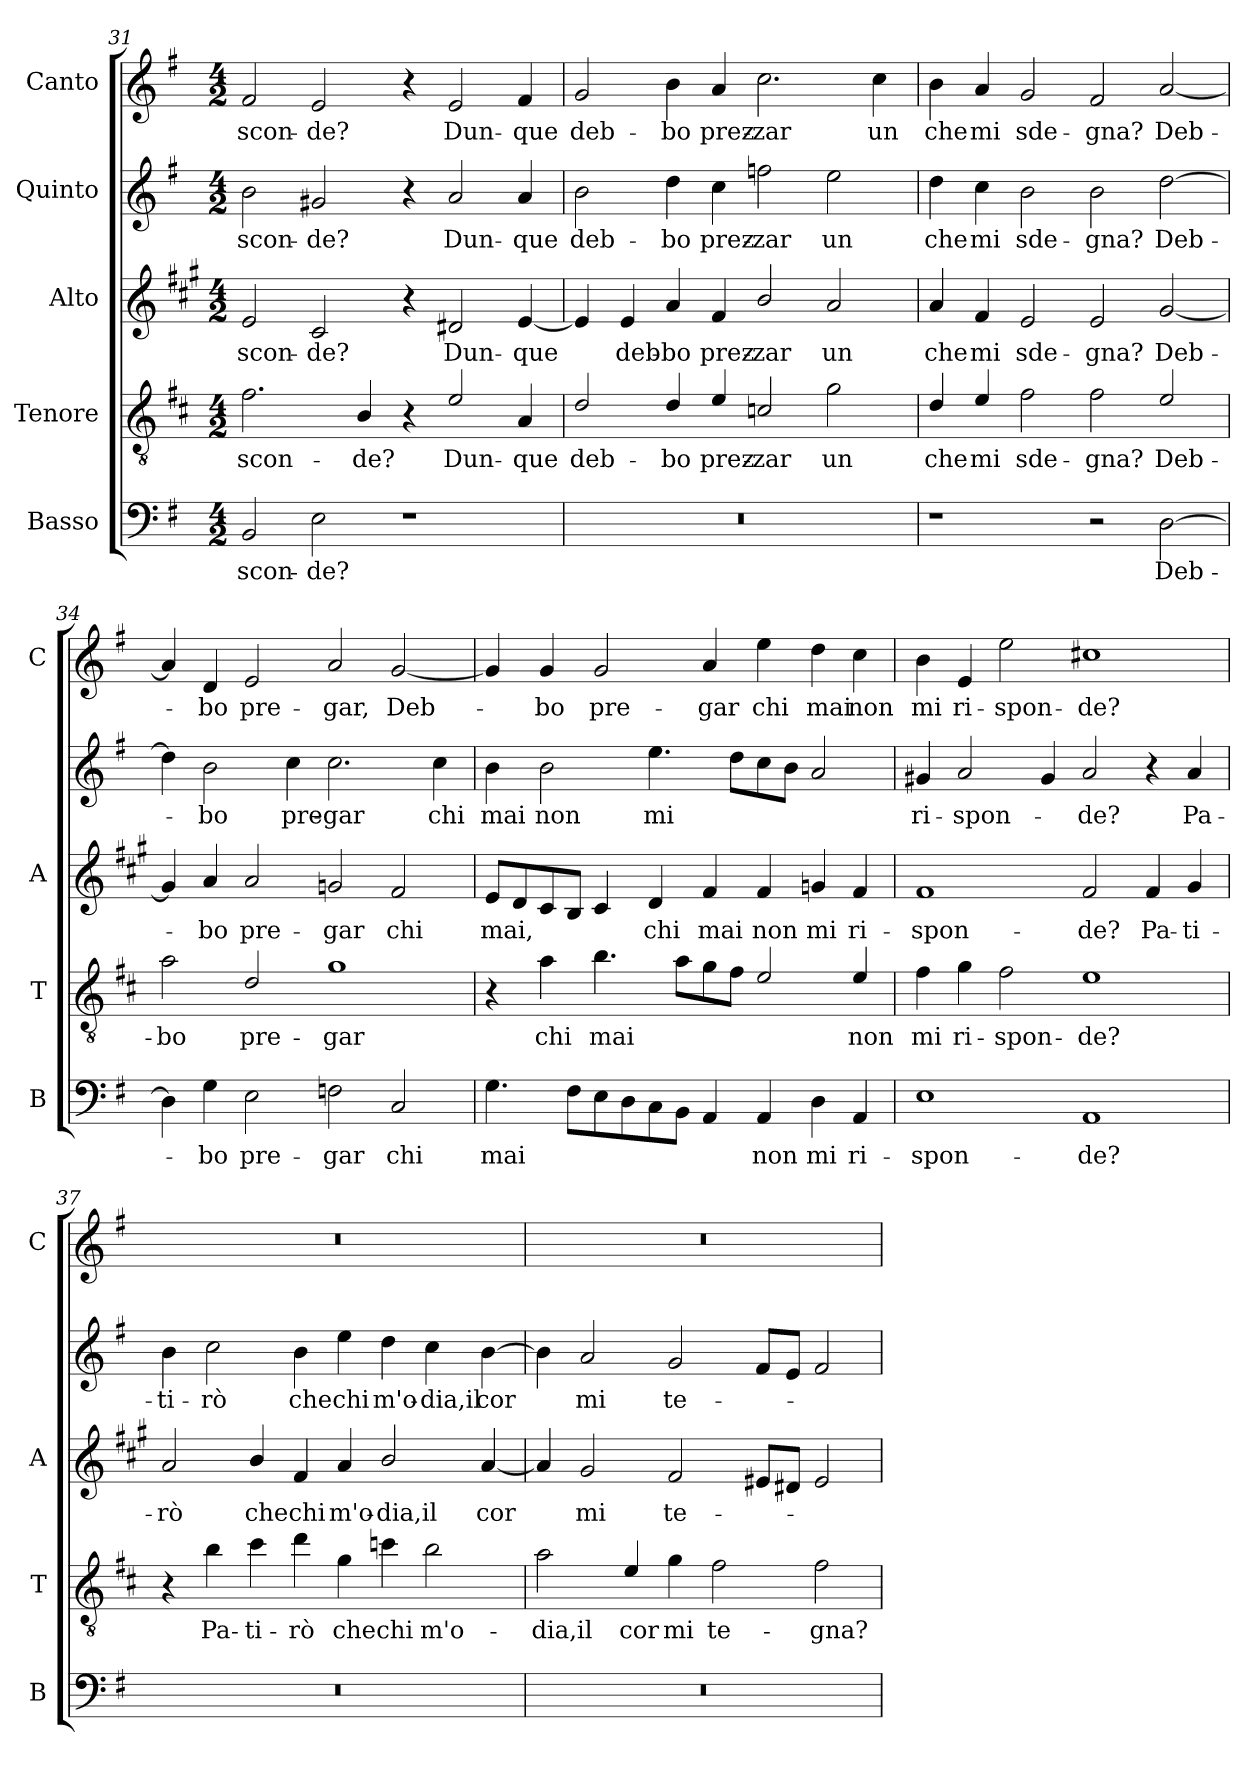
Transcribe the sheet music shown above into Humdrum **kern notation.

**kern	**text	**kern	**text	**kern	**text	**kern	**text	**kern	**text
*part5	*part5	*part4	*part4	*part3	*part3	*part2	*part2	*part1	*part1
*staff5	*staff5	*staff4	*staff4	*staff3	*staff3	*staff2	*staff2	*staff1	*staff1
*I"Basso	*	*I"Tenore	*	*I"Alto	*	*I"Quinto	*	*I"Canto	*
*I'B	*	*I'T	*	*I'A	*	*	*	*I'C	*
!!LO:LB:g=z
*clefF4	*	*clefGv2	*	*clefG2	*	*clefG2	*	*clefG2	*
*	*	*ITrd4c7	*	*ITrd1c2	*	*	*	*	*
*k[f#]	*	*k[f#]	*	*k[f#]	*	*k[f#]	*	*k[f#]	*
*G:	*	*G:	*	*G:	*	*G:	*	*G:	*
*M4/2	*	*M4/2	*	*M4/2	*	*M4/2	*	*M4/2	*
=31	=31	=31	=31	=31	=31	=31	=31	=31	=31
!	!LO:LY:b	!	!LO:LY:b	!	!LO:LY:b	!	!LO:LY:b	!	!LO:LY:b
2BB/	-scon-	2.B\	-scon-	2d/	-scon-	2b\	-scon-	2f#/	-scon-
!	!LO:LY:b	!	!	!	!LO:LY:b	!	!LO:LY:b	!	!LO:LY:b
2E\	-de?	.	.	2B/	-de?	2g#X/	-de?	2e/	-de?
!	!	!	!LO:LY:b	!	!	!	!	!	!
.	.	4E/	-de?	.	.	.	.	.	.
1r	.	4r	.	4r	.	4r	.	4r	.
!	!	!	!LO:LY:b	!	!LO:LY:b	!	!LO:LY:b	!	!LO:LY:b
.	.	2A/	Dun-	2c#X/	Dun-	2a/	Dun-	2e/	Dun-
!	!	!	!LO:LY:b	!	!LO:LY:b	!	!LO:LY:b	!	!LO:LY:b
.	.	4D/	-que	[4d/	-que	4a/	-que	4f#/	-que
=32	=32	=32	=32	=32	=32	=32	=32	=32	=32
!	!	!	!LO:LY:b	!	!	!	!LO:LY:b	!	!LO:LY:b
0r	.	2G/	deb-	4d/]	.	2b\	deb-	2g/	deb-
!	!	!	!	!	!LO:LY:b	!	!	!	!
.	.	.	.	4d/	deb-	.	.	.	.
!	!	!	!LO:LY:b	!	!LO:LY:b	!	!LO:LY:b	!	!LO:LY:b
.	.	4G/	-bo	4g/	-bo	4dd\	-bo	4b\	-bo
!	!	!	!LO:LY:b	!	!LO:LY:b	!	!LO:LY:b	!	!LO:LY:b
.	.	4A/	prez-	4e/	prez-	4cc\	prez-	4a/	prez-
!	!	!	!LO:LY:b	!	!LO:LY:b	!	!LO:LY:b	!	!LO:LY:b
.	.	2Fn/	-zar	2a/	-zar	2ffn\	-zar	2.cc\	-zar
!	!	!	!LO:LY:b	!	!LO:LY:b	!	!LO:LY:b	!	!
.	.	2c\	un	2g/	un	2ee\	un	.	.
!	!	!	!	!	!	!	!	!	!LO:LY:b
.	.	.	.	.	.	.	.	4cc\	un
=33	=33	=33	=33	=33	=33	=33	=33	=33	=33
!	!	!	!LO:LY:b	!	!LO:LY:b	!	!LO:LY:b	!	!LO:LY:b
1r	.	4G/	che	4g/	che	4dd\	che	4b\	che
!	!	!	!LO:LY:b	!	!LO:LY:b	!	!LO:LY:b	!	!LO:LY:b
.	.	4A/	mi	4e/	mi	4cc\	mi	4a/	mi
!	!	!	!LO:LY:b	!	!LO:LY:b	!	!LO:LY:b	!	!LO:LY:b
.	.	2B\	sde-	2d/	sde-	2b\	sde-	2g/	sde-
!	!	!	!LO:LY:b	!	!LO:LY:b	!	!LO:LY:b	!	!LO:LY:b
2r	.	2B\	-gna?	2d/	-gna?	2b\	-gna?	2f#/	-gna?
!	!LO:LY:b	!	!LO:LY:b	!	!LO:LY:b	!	!LO:LY:b	!	!LO:LY:b
[2D\	Deb-	2A/	Deb-	[2f#/	Deb-	[2dd\	Deb-	[2a/	Deb-
=34	=34	=34	=34	=34	=34	=34	=34	=34	=34
!	!	!	!LO:LY:b	!	!	!	!	!	!
4D\]	.	2d\	-bo	4f#/]	.	4dd\]	.	4a/]	.
!	!LO:LY:b	!	!	!	!LO:LY:b	!	!LO:LY:b	!	!LO:LY:b
4G\	-bo	.	.	4g/	-bo	2b\	-bo	4d/	-bo
!	!LO:LY:b	!	!LO:LY:b	!	!LO:LY:b	!	!	!	!LO:LY:b
2E\	pre-	2G/	pre-	2g/	pre-	.	.	2e/	pre-
!	!	!	!	!	!	!	!LO:LY:b	!	!
.	.	.	.	.	.	4cc\	pre-	.	.
!	!LO:LY:b	!	!LO:LY:b	!	!LO:LY:b	!	!LO:LY:b	!	!LO:LY:b
2Fn\	-gar	1c	-gar	2fn/	-gar	2.cc\	-gar	2a/	-gar,
!	!LO:LY:b	!	!	!	!LO:LY:b	!	!	!	!LO:LY:b
2C/	chi	.	.	2e/	chi	.	.	[2g/	Deb-
!	!	!	!	!	!	!	!LO:LY:b	!	!
.	.	.	.	.	.	4cc\	chi	.	.
!!LO:PB:g=z
=35	=35	=35	=35	=35	=35	=35	=35	=35	=35
!	!LO:LY:b	!	!	!	!LO:LY:b	!	!LO:LY:b	!	!
4.G\	mai	4r	.	8d/L	mai,	4b\	mai	4g/]	.
.	.	.	.	8c/	.	.	.	.	.
!	!	!	!LO:LY:b	!	!	!	!LO:LY:b	!	!LO:LY:b
.	.	4d\	chi	8B/	.	2b\	non	4g/	-bo
8F#\L	.	.	.	8A/J	.	.	.	.	.
!	!	!	!LO:LY:b	!	!	!	!	!	!LO:LY:b
8E\	.	4.e\	mai	4B/	.	.	.	2g/	pre-
8D\	.	.	.	.	.	.	.	.	.
!	!	!	!	!	!LO:LY:b	!	!LO:LY:b	!	!
8C\	.	.	.	4c/	chi	4.ee\	mi	.	.
8BB\J	.	8d\L	.	.	.	.	.	.	.
!	!	!	!	!	!LO:LY:b	!	!	!	!LO:LY:b
4AA/	.	8c\	.	4e/	mai	.	.	4a/	-gar
.	.	8B\J	.	.	.	8dd\L	.	.	.
!	!LO:LY:b	!	!	!	!LO:LY:b	!	!	!	!LO:LY:b
4AA/	non	2A/	.	4e/	non	8cc\	.	4ee\	chi
.	.	.	.	.	.	8b\J	.	.	.
!	!LO:LY:b	!	!	!	!LO:LY:b	!	!	!	!LO:LY:b
4D\	mi	.	.	4fn/	mi	2a/	.	4dd\	mai
!	!LO:LY:b	!	!LO:LY:b	!	!LO:LY:b	!	!	!	!LO:LY:b
4AA/	ri-	4A/	non	4e/	ri-	.	.	4cc\	non
=36	=36	=36	=36	=36	=36	=36	=36	=36	=36
!	!LO:LY:b	!	!LO:LY:b	!	!LO:LY:b	!	!LO:LY:b	!	!LO:LY:b
1E	-spon-	4B\	mi	1e	-spon-	4g#X/	ri-	4b\	mi
!	!	!	!LO:LY:b	!	!	!	!LO:LY:b	!	!LO:LY:b
.	.	4c\	ri-	.	.	2a/	-spon-	4e/	ri-
!	!	!	!LO:LY:b	!	!	!	!	!	!LO:LY:b
.	.	2B\	-spon-	.	.	.	.	2ee\	-spon-
.	.	.	.	.	.	4g#/	.	.	.
!	!LO:LY:b	!	!LO:LY:b	!	!LO:LY:b	!	!LO:LY:b	!	!LO:LY:b
1AA	-de?	1A	-de?	2e/	-de?	2a/	-de?	1cc#X	-de?
!	!	!	!	!	!LO:LY:b	!	!	!	!
.	.	.	.	4e/	Pa-	4r	.	.	.
!	!	!	!	!	!LO:LY:b	!	!LO:LY:b	!	!
.	.	.	.	4f#/	-ti-	4a/	Pa-	.	.
=37	=37	=37	=37	=37	=37	=37	=37	=37	=37
!	!	!	!	!	!LO:LY:b	!	!LO:LY:b	!	!
0r	.	4r	.	2g/	-rò	4b\	-ti-	0r	.
!	!	!	!LO:LY:b	!	!	!	!LO:LY:b	!	!
.	.	4e\	Pa-	.	.	2cc\	-rò	.	.
!	!	!	!LO:LY:b	!	!LO:LY:b	!	!	!	!
.	.	4f#\	-ti-	4a/	che	.	.	.	.
!	!	!	!LO:LY:b	!	!LO:LY:b	!	!LO:LY:b	!	!
.	.	4g\	-rò	4e/	chi	4b\	che	.	.
!	!	!	!LO:LY:b	!	!LO:LY:b	!	!LO:LY:b	!	!
.	.	4c\	che	4g/	m'o-	4ee\	chi	.	.
!	!	!	!LO:LY:b	!	!LO:LY:b	!	!LO:LY:b	!	!
.	.	4fn\	chi	2a/	-dia,il	4dd\	m'o-	.	.
!	!	!	!LO:LY:b	!	!	!	!LO:LY:b	!	!
.	.	2e\	m'o-	.	.	4cc\	-dia,il	.	.
!	!	!	!	!	!LO:LY:b	!	!LO:LY:b	!	!
.	.	.	.	[4g/	cor	[4b\	cor	.	.
!!LO:LB:g=z
=38	=38	=38	=38	=38	=38	=38	=38	=38	=38
!	!	!	!LO:LY:b	!	!	!	!	!	!
0r	.	2d\	-dia,il	4g/]	.	4b\]	.	0r	.
!	!	!	!	!	!LO:LY:b	!	!LO:LY:b	!	!
.	.	.	.	2f#/	mi	2a/	mi	.	.
!	!	!	!LO:LY:b	!	!	!	!	!	!
.	.	4A/	cor	.	.	.	.	.	.
!	!	!	!LO:LY:b	!	!LO:LY:b	!	!LO:LY:b	!	!
.	.	4c\	mi	2e/	te-	2g/	te-	.	.
!	!	!	!LO:LY:b	!	!	!	!	!	!
.	.	2B\	te-	.	.	.	.	.	.
.	.	.	.	8d#X/L	.	8f#/L	.	.	.
.	.	.	.	8c#X/J	.	8e/J	.	.	.
!	!	!	!LO:LY:b	!	!	!	!	!	!
.	.	2B\	-gna?	2d#/	.	2f#/	.	.	.
=	=	=	=	=	=	=	=	=	=
*-	*-	*-	*-	*-	*-	*-	*-	*-	*-
